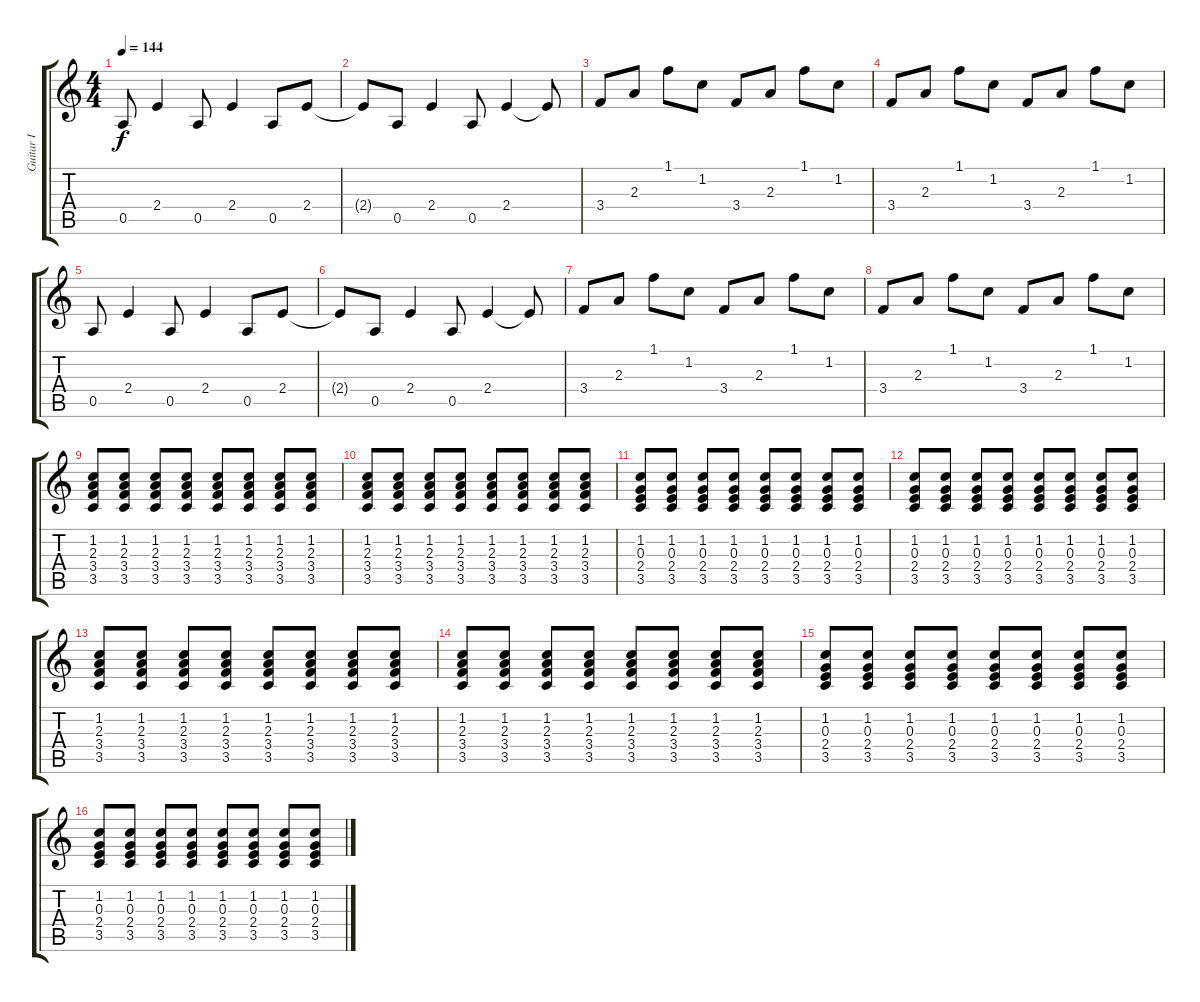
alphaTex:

\track ("Guitar I" "Guitar I") {instrument acousticguitarsteel}
\staff {score tabs}
\tuning (E4 B3 G3 D3 A2 E2) {hide}
\ts (4 4)
\tempo 144
\clef g2
\ks c
0.5.8{dy f} 2.4.4 0.5.8 2.4.4 0.5.8 2.4.8 |
2.4{t}.8 0.5.8 2.4.4 0.5.8 2.4.4 2.4{t}.8 |
3.4.8 2.3.8 1.1.8 1.2.8 3.4.8 2.3.8 1.1.8 1.2.8 |
3.4.8 2.3.8 1.1.8 1.2.8 3.4.8 2.3.8 1.1.8 1.2.8 |
0.5.8 2.4.4 0.5.8 2.4.4 0.5.8 2.4.8 |
2.4{t}.8 0.5.8 2.4.4 0.5.8 2.4.4 2.4{t}.8 |
3.4.8 2.3.8 1.1.8 1.2.8 3.4.8 2.3.8 1.1.8 1.2.8 |
3.4.8 2.3.8 1.1.8 1.2.8 3.4.8 2.3.8 1.1.8 1.2.8 |
(1.2 2.3 3.4 3.5).8 (1.2 2.3 3.4 3.5).8 (1.2 2.3 3.4 3.5).8 (1.2 2.3 3.4 3.5).8 (1.2 2.3 3.4 3.5).8 (1.2 2.3 3.4 3.5).8 (1.2 2.3 3.4 3.5).8 (1.2 2.3 3.4 3.5).8 |
(1.2 2.3 3.4 3.5).8 (1.2 2.3 3.4 3.5).8 (1.2 2.3 3.4 3.5).8 (1.2 2.3 3.4 3.5).8 (1.2 2.3 3.4 3.5).8 (1.2 2.3 3.4 3.5).8 (1.2 2.3 3.4 3.5).8 (1.2 2.3 3.4 3.5).8 |
(1.2 0.3 2.4 3.5).8 (1.2 0.3 2.4 3.5).8 (1.2 0.3 2.4 3.5).8 (1.2 0.3 2.4 3.5).8 (1.2 0.3 2.4 3.5).8 (1.2 0.3 2.4 3.5).8 (1.2 0.3 2.4 3.5).8 (1.2 0.3 2.4 3.5).8 |
(1.2 0.3 2.4 3.5).8 (1.2 0.3 2.4 3.5).8 (1.2 0.3 2.4 3.5).8 (1.2 0.3 2.4 3.5).8 (1.2 0.3 2.4 3.5).8 (1.2 0.3 2.4 3.5).8 (1.2 0.3 2.4 3.5).8 (1.2 0.3 2.4 3.5).8 |
(1.2 2.3 3.4 3.5).8 (1.2 2.3 3.4 3.5).8 (1.2 2.3 3.4 3.5).8 (1.2 2.3 3.4 3.5).8 (1.2 2.3 3.4 3.5).8 (1.2 2.3 3.4 3.5).8 (1.2 2.3 3.4 3.5).8 (1.2 2.3 3.4 3.5).8 |
(1.2 2.3 3.4 3.5).8 (1.2 2.3 3.4 3.5).8 (1.2 2.3 3.4 3.5).8 (1.2 2.3 3.4 3.5).8 (1.2 2.3 3.4 3.5).8 (1.2 2.3 3.4 3.5).8 (1.2 2.3 3.4 3.5).8 (1.2 2.3 3.4 3.5).8 |
(1.2 0.3 2.4 3.5).8 (1.2 0.3 2.4 3.5).8 (1.2 0.3 2.4 3.5).8 (1.2 0.3 2.4 3.5).8 (1.2 0.3 2.4 3.5).8 (1.2 0.3 2.4 3.5).8 (1.2 0.3 2.4 3.5).8 (1.2 0.3 2.4 3.5).8 |
(1.2 0.3 2.4 3.5).8 (1.2 0.3 2.4 3.5).8 (1.2 0.3 2.4 3.5).8 (1.2 0.3 2.4 3.5).8 (1.2 0.3 2.4 3.5).8 (1.2 0.3 2.4 3.5).8 (1.2 0.3 2.4 3.5).8 (1.2 0.3 2.4 3.5).8
